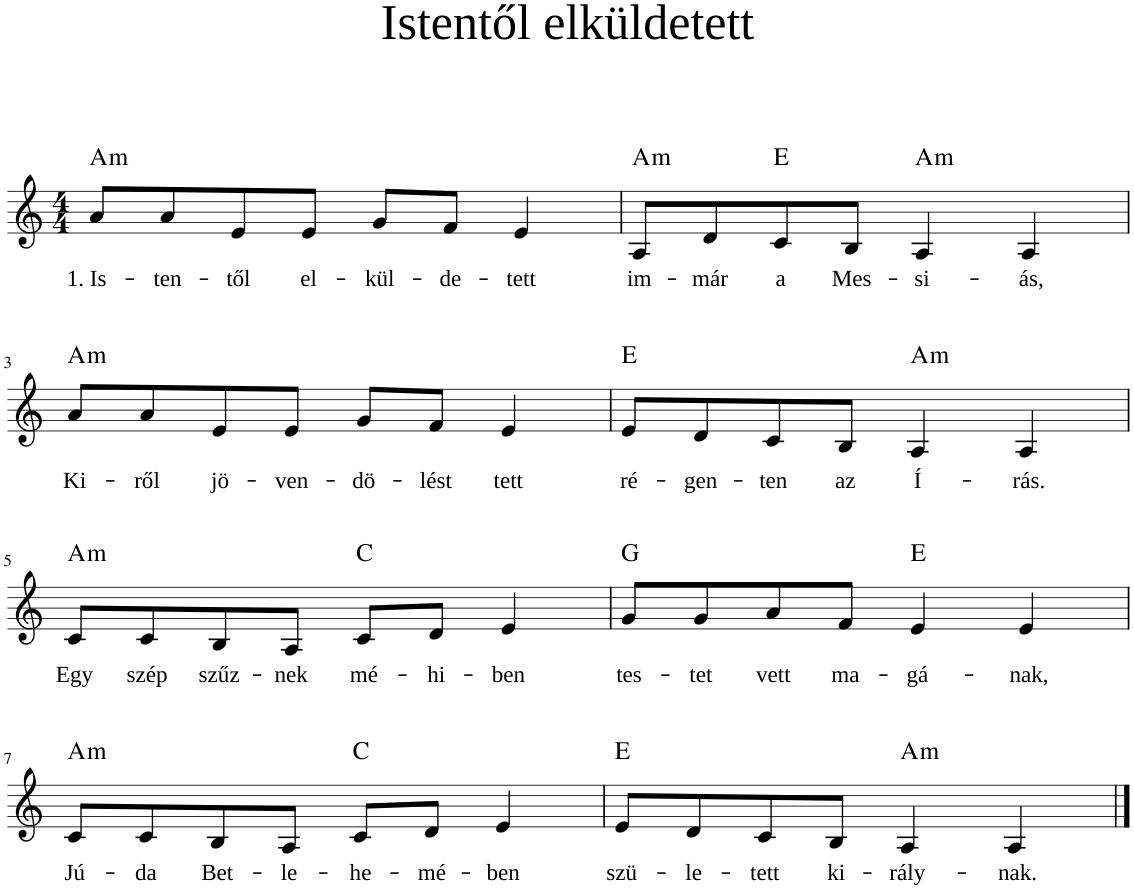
**kern	**text	**harte
*part1	*part1	*part1
*staff1	*staff1	*
*I"Voice	*	*
*clefG2	*	*
*k[]	*	*
*M4/4	*	*
=1	=1	=1
!	!LO:LY:b	!LO:H:kt=m
8a/L	1. Is-	A:min
!	!LO:LY:b	!
8a/	-ten-	.
!	!LO:LY:b	!
8e/	-től	.
!	!LO:LY:b	!
8e/J	el-	.
!	!LO:LY:b	!
8g/L	-kül-	.
!	!LO:LY:b	!
8f/J	-de-	.
!	!LO:LY:b	!
4e/	-tett	.
=2	=2	=2
!	!LO:LY:b	!LO:H:kt=m
8A/L	im-	A:min
!	!LO:LY:b	!
8d/	-már	.
!	!LO:LY:b	!LO:H:kt=N.C.
8c/	a	N
!	!LO:LY:b	!
8B/J	Mes-	.
!	!LO:LY:b	!LO:H:kt=m
4A/	-si-	A:min
!	!LO:LY:b	!
4A/	-ás,	.
!!LO:LB:g=z
=3	=3	=3
!	!LO:LY:b	!LO:H:kt=m
8a/L	Ki-	A:min
!	!LO:LY:b	!
8a/	-ről	.
!	!LO:LY:b	!
8e/	jö-	.
!	!LO:LY:b	!
8e/J	-ven-	.
!	!LO:LY:b	!
8g/L	-dö-	.
!	!LO:LY:b	!
8f/J	-lést	.
!	!LO:LY:b	!
4e/	tett	.
=4	=4	=4
!	!LO:LY:b	!LO:H:kt=N.C.
8e/L	ré-	N
!	!LO:LY:b	!
8d/	-gen-	.
!	!LO:LY:b	!
8c/	-ten	.
!	!LO:LY:b	!
8B/J	az	.
!	!LO:LY:b	!LO:H:kt=m
4A/	Í-	A:min
!	!LO:LY:b	!
4A/	-rás.	.
!!LO:LB:g=z
=5	=5	=5
!	!LO:LY:b	!LO:H:kt=m
8c/L	Egy	A:min
!	!LO:LY:b	!
8c/	szép	.
!	!LO:LY:b	!
8B/	szűz-	.
!	!LO:LY:b	!
8A/J	-nek	.
!	!LO:LY:b	!LO:H:kt=N.C.
8c/L	mé-	N
!	!LO:LY:b	!
8d/J	-hi-	.
!	!LO:LY:b	!
4e/	-ben	.
=6	=6	=6
!	!LO:LY:b	!LO:H:kt=N.C.
8g/L	tes-	N
!	!LO:LY:b	!
8g/	-tet	.
!	!LO:LY:b	!
8a/	vett	.
!	!LO:LY:b	!
8f/J	ma-	.
!	!LO:LY:b	!LO:H:kt=N.C.
4e/	-gá-	N
!	!LO:LY:b	!
4e/	-nak,	.
!!LO:LB:g=z
=7	=7	=7
!	!LO:LY:b	!LO:H:kt=m
8c/L	Jú-	A:min
!	!LO:LY:b	!
8c/	-da	.
!	!LO:LY:b	!
8B/	Bet-	.
!	!LO:LY:b	!
8A/J	-le-	.
!	!LO:LY:b	!LO:H:kt=N.C.
8c/L	-he-	N
!	!LO:LY:b	!
8d/J	mé-	.
!	!LO:LY:b	!
4e/	-ben	.
=8	=8	=8
!	!LO:LY:b	!LO:H:kt=N.C.
8e/L	szü-	N
!	!LO:LY:b	!
8d/	-le-	.
!	!LO:LY:b	!
8c/	-tett	.
!	!LO:LY:b	!
8B/J	ki-	.
!	!LO:LY:b	!LO:H:kt=m
4A/	-rály-	A:min
!	!LO:LY:b	!
4A/	-nak.	.
==	==	==
*-	*-	*-
